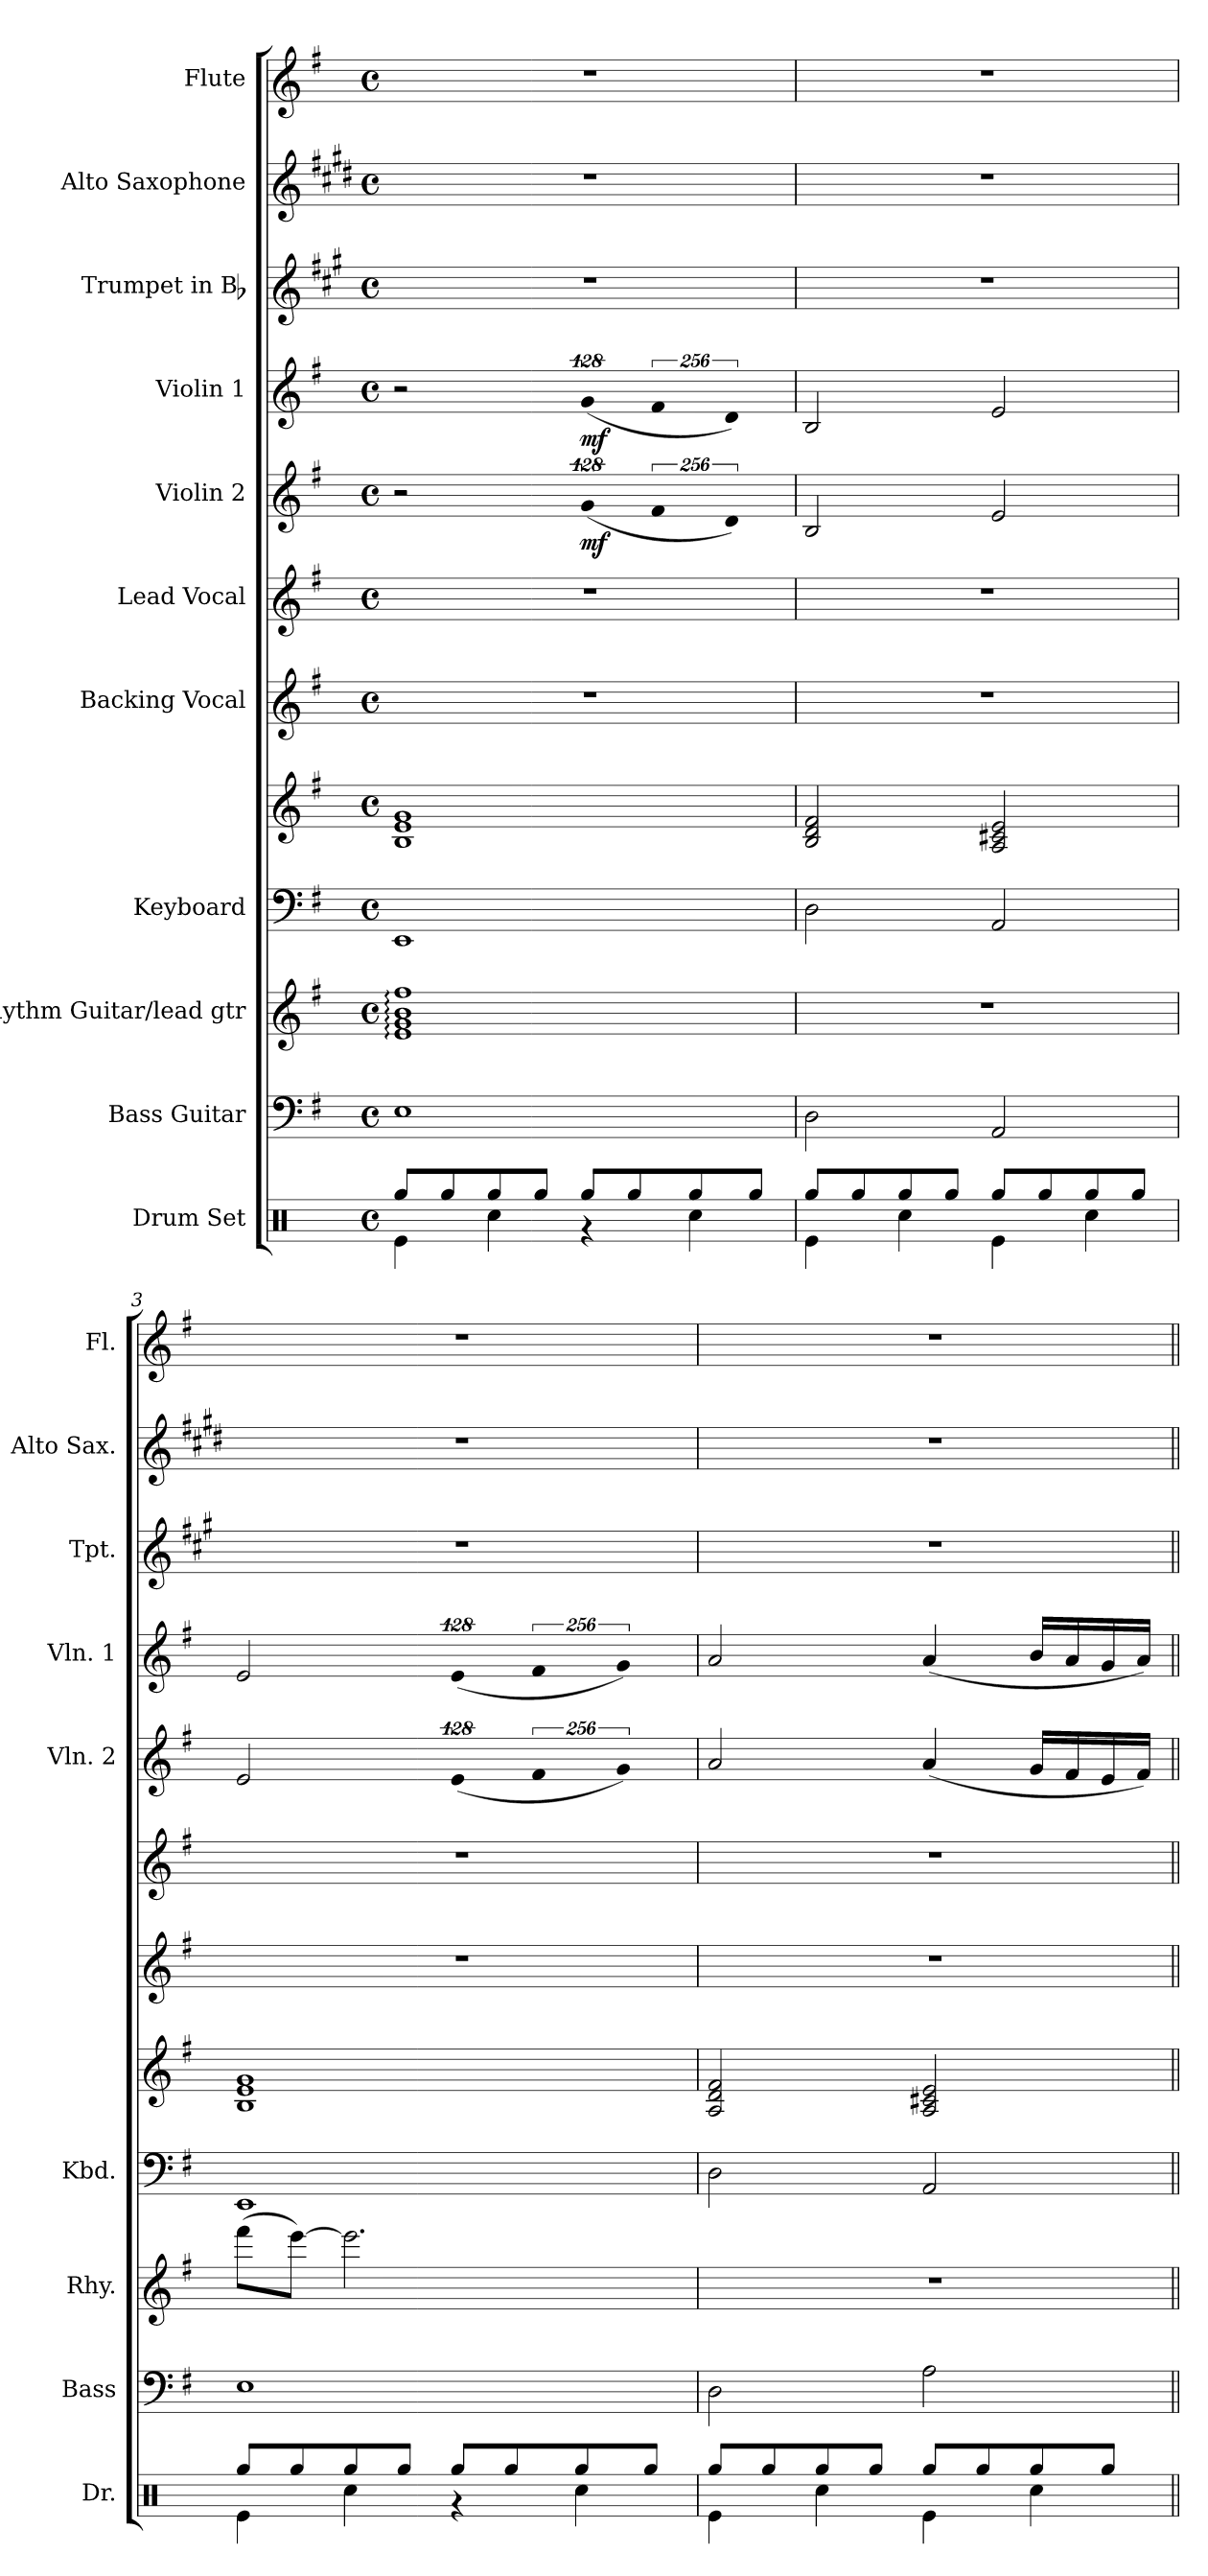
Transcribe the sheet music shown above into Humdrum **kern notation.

**kern	**kern	**kern	**kern	**kern	**kern	**kern	**kern	**dynam	**kern	**dynam	**kern	**kern	**kern
*part11	*part10	*part9	*part8	*part8	*part7	*part6	*part5	*part5	*part4	*part4	*part3	*part2	*part1
*staff12	*staff11	*staff10	*staff9	*staff8	*staff7	*staff6	*staff5	*staff5	*staff4	*staff4	*staff3	*staff2	*staff1
*I"Drum Set	*I"Bass Guitar	*I"Rhythm Guitar/lead gtr	*I"Keyboard	*	*I"Backing Vocal	*I"Lead Vocal	*I"Violin 2	*	*I"Violin 1	*	*I"Trumpet in Bb	*I"Alto Saxophone	*I"Flute
*I'Dr.	*I'Bass	*I'Rhy.	*I'Kbd.	*	*	*	*I'Vln. 2	*	*I'Vln. 1	*	*I'Tpt.	*I'Alto Sax.	*I'Fl.
!!LO:PB:g=z
*clefX	*clefF4	*clefG2	*clefF4	*clefG2	*clefG2	*clefG2	*clefG2	*	*clefG2	*	*clefG2	*clefG2	*clefG2
*	*ITrd7c12	*ITrd7c12	*	*	*	*	*	*	*	*	*ITrd1c2	*ITrd5c9	*
*k[]	*k[f#]	*k[f#]	*k[f#]	*k[f#]	*k[f#]	*k[f#]	*k[f#]	*	*k[f#]	*	*k[f#]	*k[f#]	*k[f#]
*C:	*e:	*e:	*e:	*e:	*e:	*e:	*e:	*	*e:	*	*e:	*e:	*e:
*M4/4	*M4/4	*M4/4	*M4/4	*M4/4	*M4/4	*M4/4	*M4/4	*	*M4/4	*	*M4/4	*M4/4	*M4/4
*met(c)	*met(c)	*met(c)	*met(c)	*met(c)	*met(c)	*met(c)	*met(c)	*	*met(c)	*	*met(c)	*met(c)	*met(c)
*MM110	*MM110	*MM110	*MM110	*MM110	*MM110	*MM110	*MM110	*	*MM110	*	*MM110	*MM110	*MM110
=1	=1	=1	=1	=1	=1	=1	=1	=1	=1	=1	=1	=1	=1
*^	*	*	*	*	*	*	*	*	*	*	*	*	*
8Rggi/L	4Rei\	1EEi	1Ei: 1Gi: 1Bi: 1f#i:	1EEi	1Bi 1ei 1gi	1r	1r	2r	.	2r	.	1r	1r	1r
8Rggi/	.	.	.	.	.	.	.	.	.	.	.	.	.	.
8Rggi/	4Rcci\	.	.	.	.	.	.	.	.	.	.	.	.	.
8Rggi/J	.	.	.	.	.	.	.	.	.	.	.	.	.	.
!	!	!	!	!	!	!	!	!LO:N:vis=4	!	!LO:N:vis=4	!	!	!	!
8Rggi/L	4r	.	.	.	.	.	.	(512%85gi/	mf	(512%85gi/	mf	.	.	.
8Rggi/	.	.	.	.	.	.	.	.	.	.	.	.	.	.
!	!	!	!	!	!	!	!	!LO:N:vis=4	!	!LO:N:vis=4	!	!	!	!
.	.	.	.	.	.	.	.	1024%171f#i/	.	1024%171f#i/	.	.	.	.
8Rggi/	4Rcci\	.	.	.	.	.	.	.	.	.	.	.	.	.
!	!	!	!	!	!	!	!	!LO:N:vis=4	!	!LO:N:vis=4	!	!	!	!
.	.	.	.	.	.	.	.	1024%171di/)	.	1024%171di/)	.	.	.	.
8Rggi/J	.	.	.	.	.	.	.	.	.	.	.	.	.	.
=2	=2	=2	=2	=2	=2	=2	=2	=2	=2	=2	=2	=2	=2	=2
8Rggi/L	4Rei\	2DDi\	1r	2Di\	2Bi/ 2di 2f#i	1r	1r	2Bi/	.	2Bi/	.	1r	1r	1r
8Rggi/	.	.	.	.	.	.	.	.	.	.	.	.	.	.
8Rggi/	4Rcci\	.	.	.	.	.	.	.	.	.	.	.	.	.
8Rggi/J	.	.	.	.	.	.	.	.	.	.	.	.	.	.
8Rggi/L	4Rei\	2AAAi/	.	2AAi/	2Ai/ 2c#Xi 2ei	.	.	2ei/	.	2ei/	.	.	.	.
8Rggi/	.	.	.	.	.	.	.	.	.	.	.	.	.	.
8Rggi/	4Rcci\	.	.	.	.	.	.	.	.	.	.	.	.	.
8Rggi/J	.	.	.	.	.	.	.	.	.	.	.	.	.	.
=3	=3	=3	=3	=3	=3	=3	=3	=3	=3	=3	=3	=3	=3	=3
8Rggi/L	4Rei\	1EEi	(8ff#i\L	1EEi	1Bi 1ei 1gi	1r	1r	2ei/	.	2ei/	.	1r	1r	1r
8Rggi/	.	.	[>8eei\J)	.	.	.	.	.	.	.	.	.	.	.
8Rggi/	4Rcci\	.	2.eei\]	.	.	.	.	.	.	.	.	.	.	.
8Rggi/J	.	.	.	.	.	.	.	.	.	.	.	.	.	.
!	!	!	!	!	!	!	!	!LO:N:vis=4	!	!LO:N:vis=4	!	!	!	!
8Rggi/L	4r	.	.	.	.	.	.	(512%85ei/	.	(512%85ei/	.	.	.	.
8Rggi/	.	.	.	.	.	.	.	.	.	.	.	.	.	.
!	!	!	!	!	!	!	!	!LO:N:vis=4	!	!LO:N:vis=4	!	!	!	!
.	.	.	.	.	.	.	.	1024%171f#i/	.	1024%171f#i/	.	.	.	.
8Rggi/	4Rcci\	.	.	.	.	.	.	.	.	.	.	.	.	.
!	!	!	!	!	!	!	!	!LO:N:vis=4	!	!LO:N:vis=4	!	!	!	!
.	.	.	.	.	.	.	.	1024%171gi/)	.	1024%171gi/)	.	.	.	.
8Rggi/J	.	.	.	.	.	.	.	.	.	.	.	.	.	.
=4	=4	=4	=4	=4	=4	=4	=4	=4	=4	=4	=4	=4	=4	=4
8Rggi/L	4Rei\	2DDi\	1r	2Di\	2Ai/ 2di 2f#i	1r	1r	2ai/	.	2ai/	.	1r	1r	1r
8Rggi/	.	.	.	.	.	.	.	.	.	.	.	.	.	.
8Rggi/	4Rcci\	.	.	.	.	.	.	.	.	.	.	.	.	.
8Rggi/J	.	.	.	.	.	.	.	.	.	.	.	.	.	.
8Rggi/L	4Rei\	2AAi\	.	2AAi/	2Ai/ 2c#Xi 2ei	.	.	(4ai/	.	(4ai/	.	.	.	.
8Rggi/	.	.	.	.	.	.	.	.	.	.	.	.	.	.
8Rggi/	4Rcci\	.	.	.	.	.	.	16gi/LL	.	16bi/LL	.	.	.	.
.	.	.	.	.	.	.	.	16f#i/	.	16ai/	.	.	.	.
8Rggi/J	.	.	.	.	.	.	.	16ei/	.	16gi/	.	.	.	.
.	.	.	.	.	.	.	.	16f#i/JJ)	.	16ai/JJ)	.	.	.	.
*v	*v	*	*	*	*	*	*	*	*	*	*	*	*	*
=||	=||	=||	=||	=||	=||	=||	=||	=||	=||	=||	=||	=||	=||
*-	*-	*-	*-	*-	*-	*-	*-	*-	*-	*-	*-	*-	*-
